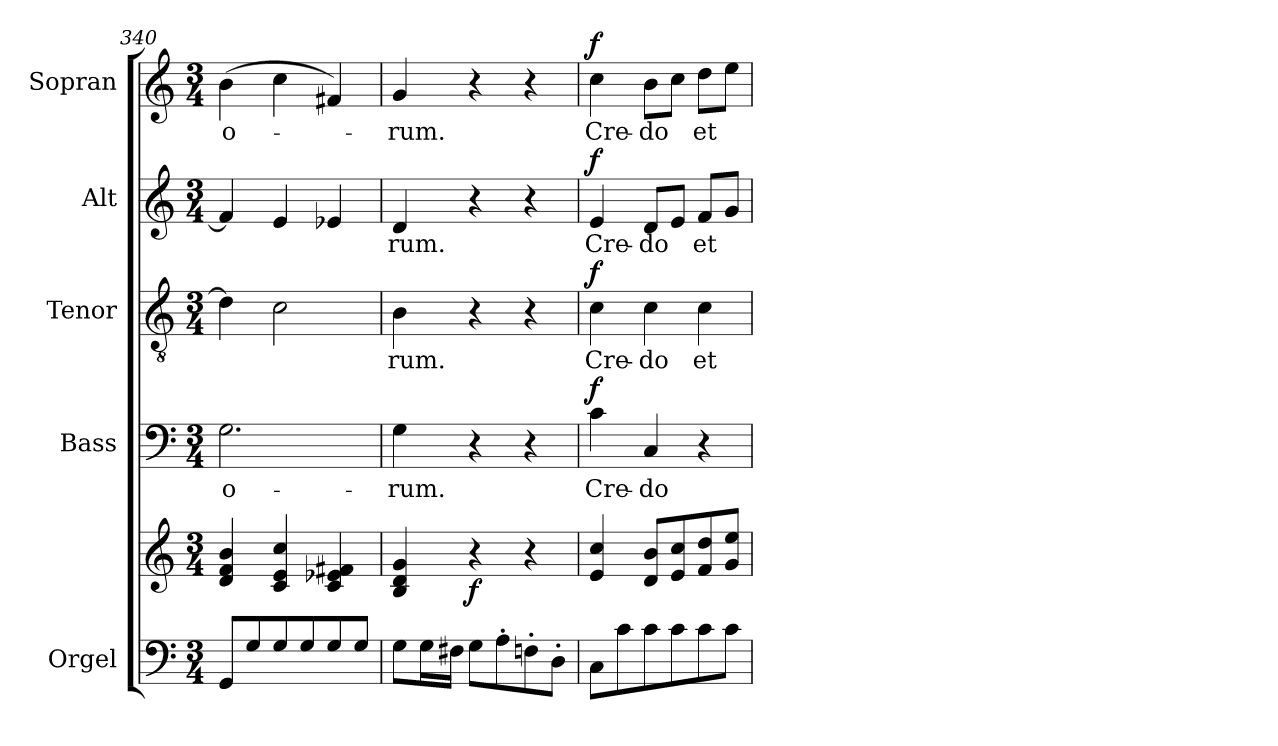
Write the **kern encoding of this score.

**kern	**kern	**dynam	**kern	**text	**dynam	**kern	**text	**dynam	**kern	**text	**dynam	**kern	**text	**dynam
*part5	*part5	*part5	*part4	*part4	*part4	*part3	*part3	*part3	*part2	*part2	*part2	*part1	*part1	*part1
*staff6	*staff5	*staff5/6	*staff4	*staff4	*staff4	*staff3	*staff3	*staff3	*staff2	*staff2	*staff2	*staff1	*staff1	*staff1
*I"Orgel	*	*	*I"Bass	*	*	*I"Tenor	*	*	*I"Alt	*	*	*I"Sopran	*	*
*I'Org.	*	*	*I'B.	*	*	*I'T.	*	*	*I'A.	*	*	*I'S.	*	*
*clefF4	*clefG2	*	*clefF4	*	*	*clefGv2	*	*	*clefG2	*	*	*clefG2	*	*
*k[]	*k[]	*	*k[]	*	*	*k[]	*	*	*k[]	*	*	*k[]	*	*
*C:	*C:	*	*C:	*	*	*C:	*	*	*C:	*	*	*C:	*	*
*M3/4	*M3/4	*	*M3/4	*	*	*M3/4	*	*	*M3/4	*	*	*M3/4	*	*
=340	=340	=340	=340	=340	=340	=340	=340	=340	=340	=340	=340	=340	=340	=340
!	!	!	!	!LO:LY:b	!	!	!	!	!	!	!	!	!LO:LY:b	!
8GG/L	4d/ 4f/ 4b/	.	2.G\	-o-	.	4d\]	.	.	4f/]	.	.	(>4b\	-o-	.
8G/	.	.	.	.	.	.	.	.	.	.	.	.	.	.
8G/	4c/ 4e/ 4cc/	.	.	.	.	2c\	.	.	4e/	.	.	4cc\	.	.
8G/	.	.	.	.	.	.	.	.	.	.	.	.	.	.
8G/	4c/ 4e-X/ 4f#X/	.	.	.	.	.	.	.	4e-X/	.	.	4f#X/)	.	.
8G/J	.	.	.	.	.	.	.	.	.	.	.	.	.	.
=341	=341	=341	=341	=341	=341	=341	=341	=341	=341	=341	=341	=341	=341	=341
!	!	!	!	!LO:LY:b	!	!	!LO:LY:b	!	!	!LO:LY:b	!	!	!LO:LY:b	!
8G\L	4B/ 4d/ 4g/	.	4G\	-rum.	.	4B\	-rum.	.	4d/	-rum.	.	4g/	-rum.	.
16G\L	.	.	.	.	.	.	.	.	.	.	.	.	.	.
16F#X\JJ	.	.	.	.	.	.	.	.	.	.	.	.	.	.
!	!	!LO:DY:b	!	!	!	!	!	!	!	!	!	!	!	!
8G\L	4r	f	4r	.	.	4r	.	.	4r	.	.	4r	.	.
8A'>\	.	.	.	.	.	.	.	.	.	.	.	.	.	.
8Fn'>\	4r	.	4r	.	.	4r	.	.	4r	.	.	4r	.	.
8D'>\J	.	.	.	.	.	.	.	.	.	.	.	.	.	.
=342	=342	=342	=342	=342	=342	=342	=342	=342	=342	=342	=342	=342	=342	=342
!	!	!	!	!LO:LY:b	!LO:DY:a	!	!LO:LY:b	!LO:DY:a	!	!LO:LY:b	!LO:DY:a	!	!LO:LY:b	!LO:DY:a
8C\L	4e/ 4cc/	.	4c\	Cre-	f	4c\	Cre-	f	4e/	Cre-	f	4cc\	Cre-	f
8c\	.	.	.	.	.	.	.	.	.	.	.	.	.	.
!	!	!	!	!LO:LY:b	!	!	!LO:LY:b	!	!	!LO:LY:b	!	!	!LO:LY:b	!
8c\	8d/ 8b/L	.	4C/	-do	.	4c\	-do	.	8d/L	-do	.	8b\L	-do	.
8c\	8e/ 8cc/	.	.	.	.	.	.	.	8e/J	.	.	8cc\J	.	.
!	!	!	!	!	!	!	!LO:LY:b	!	!	!LO:LY:b	!	!	!LO:LY:b	!
8c\	8f/ 8dd/	.	4r	.	.	4c\	et	.	8f/L	et	.	8dd\L	et	.
8c\J	8g/ 8ee/J	.	.	.	.	.	.	.	8g/J	.	.	8ee\J	.	.
=	=	=	=	=	=	=	=	=	=	=	=	=	=	=
*-	*-	*-	*-	*-	*-	*-	*-	*-	*-	*-	*-	*-	*-	*-
